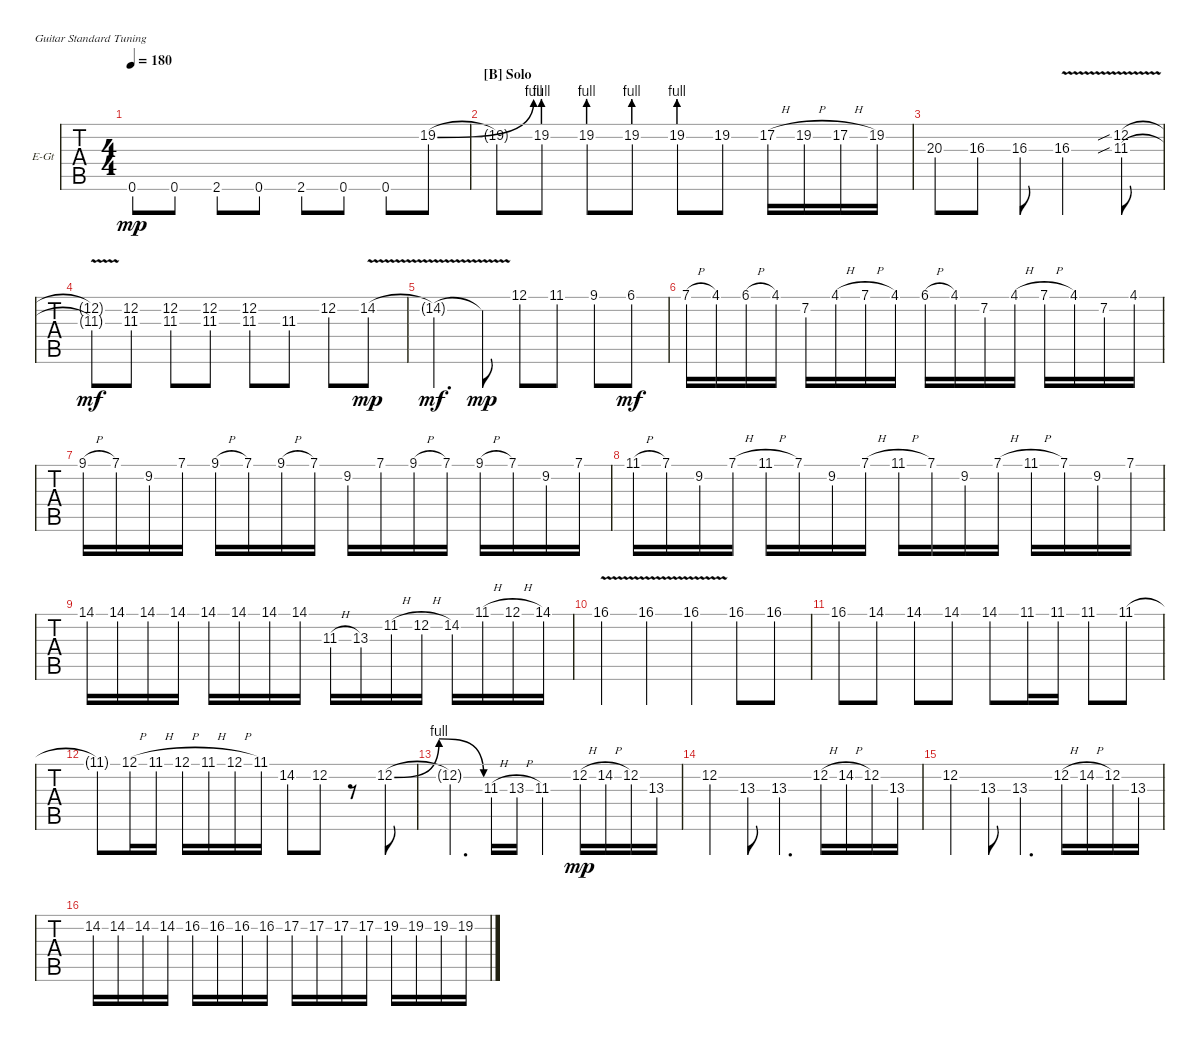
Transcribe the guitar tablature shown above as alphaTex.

\defaultSystemsLayout 4
\bracketExtendMode groupsimilarinstruments
\firstSystemTrackNameOrientation horizontal
\otherSystemsTrackNameOrientation horizontal
\track ("Matthew" "E-Gt") {instrument distortionguitar}
\staff {tabs}
\tuning (E4 B3 G3 D3 A2 E2)
\ts (4 4)
\tempo 180
\clef g2
\ks c
0.6{t}.8{dy mp} 0.6.8 2.6.8 0.6.8 2.6.8 0.6.8 0.6.8 19.2{be (bend 0 0 15 4)}.8 |
\section ("B" "Solo")
19.2{t}.8 19.2{be (prebend 0 4 60 4)}.8 19.2{be (prebend 0 4 60 4)}.8 19.2{be (prebend 0 4 60 4)}.8 19.2{be (prebend 0 4 60 4)}.8 19.2.8 17.2{h}.16 19.2{h}.16 17.2{h}.16 19.2.16 |
20.3.8 16.3.8 16.3.8 16.3{v}.2 (11.3{v sib} 12.2{v sib}).8 |
(11.3{v t} 12.2{v t}).8{dy mf} (11.3 12.2).8 (11.3 12.2).8 (11.3 12.2).8 (11.3 12.2).8 11.3.8 12.2.8 14.2{v}.8{dy mp} |
14.2{v t}.4{d dy mf} 14.2{t}.8{dy mp} 12.1.8 11.1.8 9.1.8 6.1.8{dy mf} |
7.1{h}.16 4.1.16 6.1{h}.16 4.1.16 7.2.16 4.1{h}.16 7.1{h}.16 4.1.16 6.1{h}.16 4.1.16 7.2.16 4.1{h}.16 7.1{h}.16 4.1.16 7.2.16 4.1.16 |
9.1{h}.16 7.1.16 9.2.16 7.1.16 9.1{h}.16 7.1.16 9.1{h}.16 7.1.16 9.2.16 7.1.16 9.1{h}.16 7.1.16 9.1{h}.16 7.1.16 9.2.16 7.1.16 |
11.1{h}.16 7.1.16 9.2.16 7.1{h}.16 11.1{h}.16 7.1.16 9.2.16 7.1{h}.16 11.1{h}.16 7.1.16 9.2.16 7.1{h}.16 11.1{h}.16 7.1.16 9.2.16 7.1.16 |
14.1.16 14.1.16 14.1.16 14.1.16 14.1.16 14.1.16 14.1.16 14.1.16 11.3{h}.16 13.3.16 11.2{h}.16 12.2{h}.16 14.2.16 11.1{h}.16 12.1{h}.16 14.1.16 |
16.1{v}.4 16.1{v}.4 16.1{v}.4 16.1.8 16.1.8 |
16.1.8 14.1.8 14.1.8 14.1.8 14.1.8 11.1.16 11.1.16 11.1.8 11.1.8 |
11.1{t}.8 12.1{h}.16 11.1{h}.16 12.1{h}.16 11.1{h}.16 12.1{h}.16 11.1.16 14.2.8 12.2.8 r.8 12.2{be (bendrelease 0 0 10.2 4 20.4 4 30 0)}.8 |
12.2{t}.4{d} 11.3{h}.16 13.3{h}.16 11.3.4 12.2{h}.16{dy mp} 14.2{h}.16 12.2.16 13.3.16 |
12.2.4 13.3.8 13.3.4{d} 12.2{h}.16 14.2{h}.16 12.2.16 13.3.16 |
12.2.4 13.3.8 13.3.4{d} 12.2{h}.16 14.2{h}.16 12.2.16 13.3.16 |
14.2.16 14.2.16 14.2.16 14.2.16 16.2.16 16.2.16 16.2.16 16.2.16 17.2.16 17.2.16 17.2.16 17.2.16 19.2.16 19.2.16 19.2.16 19.2.16
